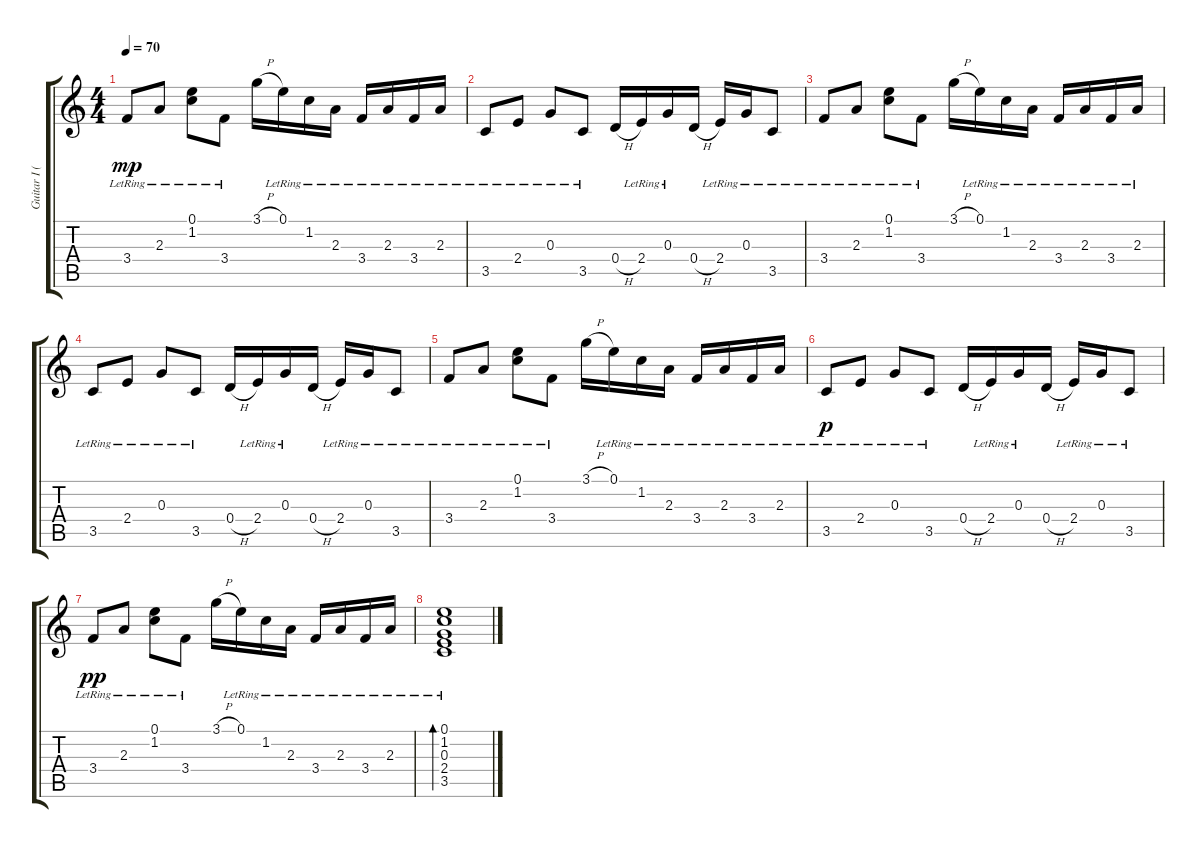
\track ("Guitar I (Frank Hannon)" "Guitar I (") {instrument acousticguitarsteel}
\staff {score tabs}
\tuning (E4 B3 G3 D3 A2 E2) {hide}
\ts (4 4)
\tempo 70
\clef g2
\ks c
3.4{lr}.8{dy mp} 2.3{lr}.8 (0.1{lr} 1.2{lr}).8 3.4{lr}.8 3.1{h}.16 0.1{lr}.16 1.2{lr}.16 2.3{lr}.16 3.4{lr}.16 2.3{lr}.16 3.4{lr}.16 2.3{lr}.16 |
3.5{lr}.8 2.4{lr}.8 0.3{lr}.8 3.5{lr}.8 0.4{h}.16 2.4{lr}.16 0.3{lr}.16 0.4{h}.16 2.4{lr}.16 0.3{lr}.16 3.5{lr}.8 |
3.4{lr}.8 2.3{lr}.8 (0.1{lr} 1.2{lr}).8 3.4{lr}.8 3.1{h}.16 0.1{lr}.16 1.2{lr}.16 2.3{lr}.16 3.4{lr}.16 2.3{lr}.16 3.4{lr}.16 2.3{lr}.16 |
3.5{lr}.8 2.4{lr}.8 0.3{lr}.8 3.5{lr}.8 0.4{h}.16 2.4{lr}.16 0.3{lr}.16 0.4{h}.16 2.4{lr}.16 0.3{lr}.16 3.5{lr}.8 |
3.4{lr}.8 2.3{lr}.8 (0.1{lr} 1.2{lr}).8 3.4{lr}.8 3.1{h}.16 0.1{lr}.16 1.2{lr}.16 2.3{lr}.16 3.4{lr}.16 2.3{lr}.16 3.4{lr}.16 2.3{lr}.16 |
3.5{lr}.8{dy p} 2.4{lr}.8 0.3{lr}.8 3.5{lr}.8 0.4{h}.16 2.4{lr}.16 0.3{lr}.16 0.4{h}.16 2.4{lr}.16 0.3{lr}.16 3.5{lr}.8 |
3.4{lr}.8{dy pp} 2.3{lr}.8 (0.1{lr} 1.2{lr}).8 3.4{lr}.8 3.1{h}.16 0.1{lr}.16 1.2{lr}.16 2.3{lr}.16 3.4{lr}.16 2.3{lr}.16 3.4{lr}.16 2.3{lr}.16 |
(0.1{lr} 1.2{lr} 0.3{lr} 2.4{lr} 3.5{lr}).1{bd 240}
